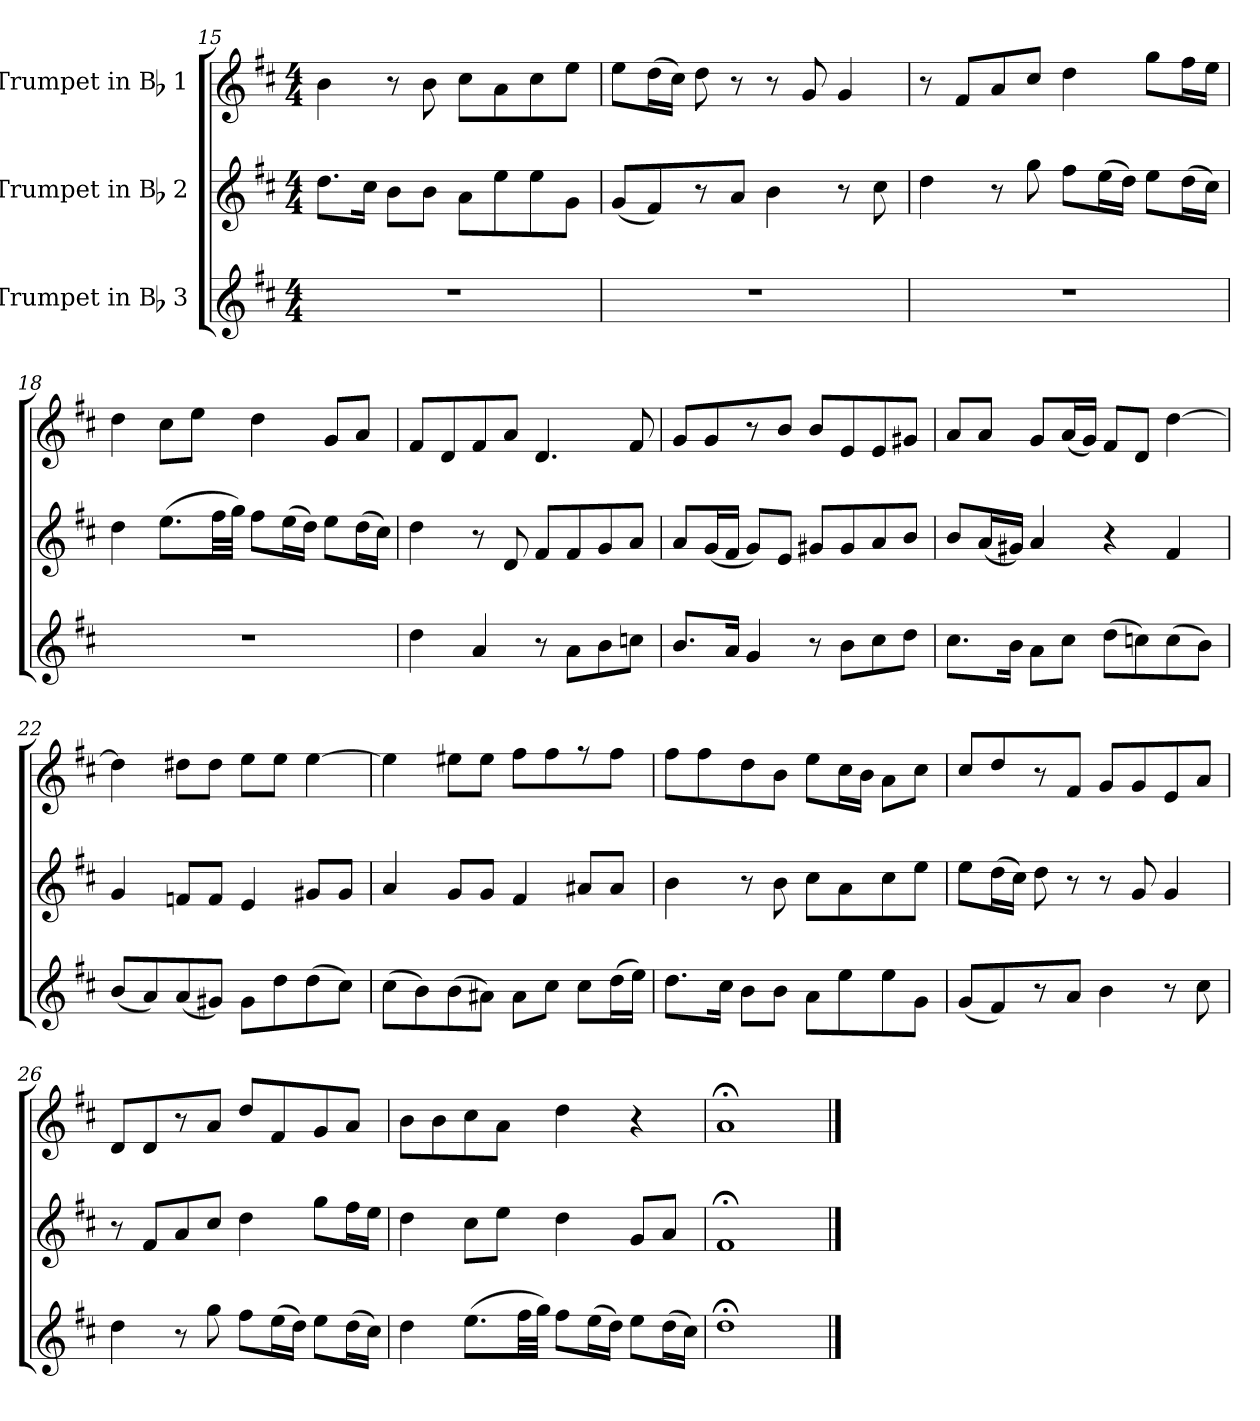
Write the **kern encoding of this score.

**kern	**kern	**kern
*part3	*part2	*part1
*staff3	*staff2	*staff1
*I"Trumpet in Bb 3	*I"Trumpet in Bb 2	*I"Trumpet in Bb 1
*clefG2	*clefG2	*clefG2
*ITrd1c2	*ITrd1c2	*ITrd1c2
*k[]	*k[]	*k[]
*C:	*C:	*C:
*M4/4	*M4/4	*M4/4
=15	=15	=15
1r	8.cc\L	4a\
.	16b\Jk	.
.	8a\L	8r
.	8a\J	8a\
.	8g\L	8b\L
.	8dd\	8g\
.	8dd\	8b\
.	8f\J	8dd\J
=16	=16	=16
1r	(<8f/L	8dd\L
.	8e/)	(>16cc\L
.	.	16b\JJ)
.	8r	8cc\
.	8g/J	8r
.	4a\	8r
.	.	8f/
.	8r	4f/
.	8b\	.
!!LO:PB:g=z
=17	=17	=17
1r	4cc\	8r
.	.	8e/L
.	8r	8g/
.	8ff\	8b/J
.	8ee\L	4cc\
.	(>16dd\L	.
.	16cc\JJ)	.
.	8dd\L	8ff\L
.	(>16cc\L	16ee\L
.	16b\JJ)	16dd\JJ
=18	=18	=18
1r	4cc\	4cc\
.	(>8.dd\L	8b\L
.	.	8dd\J
.	32ee\LL	.
.	32ff\JJJ)	.
.	8ee\L	4cc\
.	(>16dd\L	.
.	16cc\JJ)	.
.	8dd\L	8f/L
.	(>16cc\L	8g/J
.	16b\JJ)	.
=19	=19	=19
4cc\	4cc\	8e/L
.	.	8c/
4g/	8r	8e/
.	8c/	8g/J
8r	8e/L	4.c/
8g\L	8e/	.
8a\	8f/	.
8b-X\J	8g/J	8e/
=20	=20	=20
8.a/L	8g/L	8f/L
.	(<16f/L	8f/
16g/Jk	16e/JJ	.
4f/	8f/L)	8r
.	8d/J	8a/J
8r	8f#X/L	8a/L
8a\L	8f#/	8d/
8b\	8g/	8d/
8cc\J	8a/J	8f#X/J
!!LO:LB:g=z
=21	=21	=21
8.b\L	8a/L	8g/L
.	(<16g/L	8g/J
16a\Jk	16f#X/JJ)	.
8g\L	4g/	8f/L
8b\J	.	(<16g/L
.	.	16f/JJ)
(>8cc\L	4r	8e/L
8b-X\)	.	8c/J
(>8b-\	4e/	[4cc\
8a\J)	.	.
=22	=22	=22
(<8a/L	4f/	4cc\]
8g/)	.	.
(<8g/	8e-X/L	8cc#X\L
8f#X/J)	8e-/J	8cc#\J
8f#\L	4d/	8dd\L
8cc\	.	8dd\J
(>8cc\	8f#X/L	[4dd\
8b\J)	8f#/J	.
=23	=23	=23
(>8b\L	4g/	4dd\]
8a\)	.	.
(>8a\	8f/L	8dd#X\L
8g#X\J)	8f/J	8dd#\J
8g#\L	4e/	8ee\L
8b\J	.	8ee\
8b\L	8g#X/L	8r
(>16cc\L	8g#/J	8ee\J
16dd\JJ)	.	.
=24	=24	=24
8.cc\L	4a\	8ee\L
.	.	8ee\
16b\Jk	.	.
8a\L	8r	8cc\
8a\J	8a\	8a\J
8g\L	8b\L	8dd\L
8dd\	8g\	16b\L
.	.	16a\JJ
8dd\	8b\	8g\L
8f\J	8dd\J	8b\J
!!LO:LB:g=z
=25	=25	=25
(<8f/L	8dd\L	8b/L
8e/)	(>16cc\L	8cc/
.	16b\JJ)	.
8r	8cc\	8r
8g/J	8r	8e/J
4a\	8r	8f/L
.	8f/	8f/
8r	4f/	8d/
8b\	.	8g/J
=26	=26	=26
4cc\	8r	8c/L
.	8e/L	8c/
8r	8g/	8r
8ff\	8b/J	8g/J
8ee\L	4cc\	8cc/L
(>16dd\L	.	8e/
16cc\JJ)	.	.
8dd\L	8ff\L	8f/
(>16cc\L	16ee\L	8g/J
16b\JJ)	16dd\JJ	.
=27	=27	=27
4cc\	4cc\	8a\L
.	.	8a\
(>8.dd\L	8b\L	8b\
.	8dd\J	8g\J
32ee\LL	.	.
32ff\JJJ)	.	.
8ee\L	4cc\	4cc\
(>16dd\L	.	.
16cc\JJ)	.	.
8dd\L	8f/L	4r
(>16cc\L	8g/J	.
16b\JJ)	.	.
=28	=28	=28
1cc;<	1e;<	1g;<
==	==	==
*-	*-	*-
